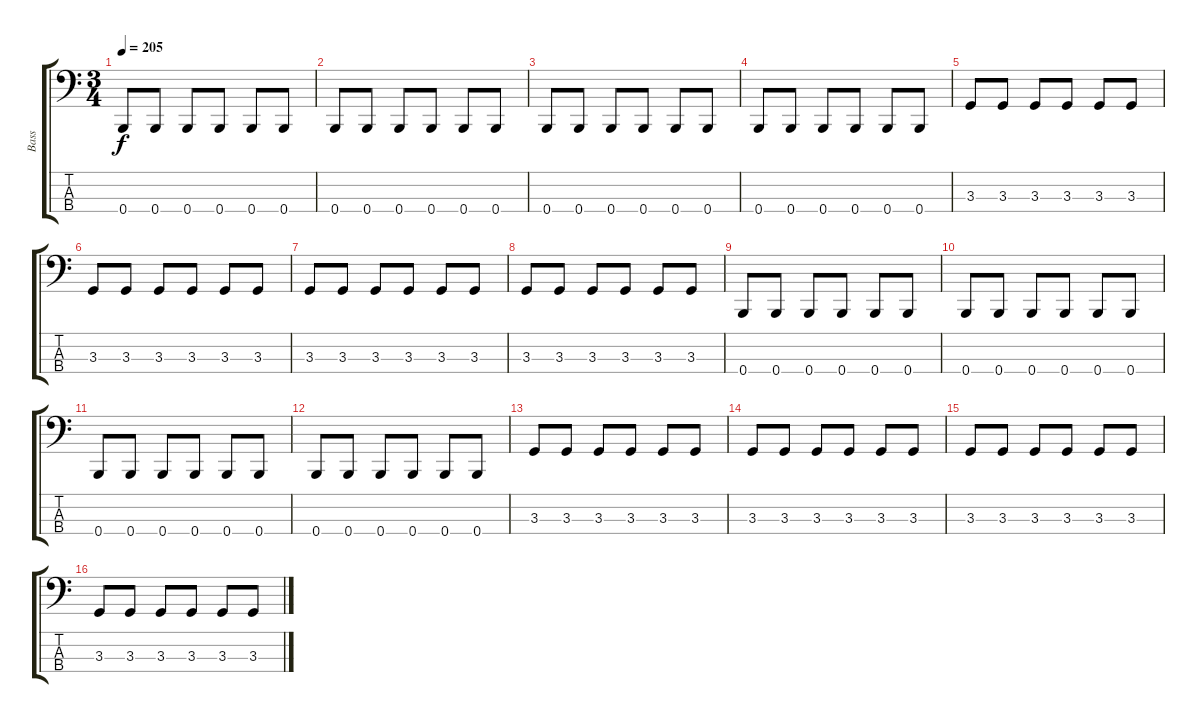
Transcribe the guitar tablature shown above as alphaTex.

\track ("Bass" "Bass") {instrument electricbassfinger}
\staff {score tabs}
\tuning (D2 A1 E1 B0) {hide}
\ts (3 4)
\tempo 205
\clef f4
\ks c
0.4.8{dy f} 0.4.8 0.4.8 0.4.8 0.4.8 0.4.8 |
0.4.8 0.4.8 0.4.8 0.4.8 0.4.8 0.4.8 |
0.4.8 0.4.8 0.4.8 0.4.8 0.4.8 0.4.8 |
0.4.8 0.4.8 0.4.8 0.4.8 0.4.8 0.4.8 |
3.3.8 3.3.8 3.3.8 3.3.8 3.3.8 3.3.8 |
3.3.8 3.3.8 3.3.8 3.3.8 3.3.8 3.3.8 |
3.3.8 3.3.8 3.3.8 3.3.8 3.3.8 3.3.8 |
3.3.8 3.3.8 3.3.8 3.3.8 3.3.8 3.3.8 |
0.4.8 0.4.8 0.4.8 0.4.8 0.4.8 0.4.8 |
0.4.8 0.4.8 0.4.8 0.4.8 0.4.8 0.4.8 |
0.4.8 0.4.8 0.4.8 0.4.8 0.4.8 0.4.8 |
0.4.8 0.4.8 0.4.8 0.4.8 0.4.8 0.4.8 |
3.3.8 3.3.8 3.3.8 3.3.8 3.3.8 3.3.8 |
3.3.8 3.3.8 3.3.8 3.3.8 3.3.8 3.3.8 |
3.3.8 3.3.8 3.3.8 3.3.8 3.3.8 3.3.8 |
3.3.8 3.3.8 3.3.8 3.3.8 3.3.8 3.3.8
